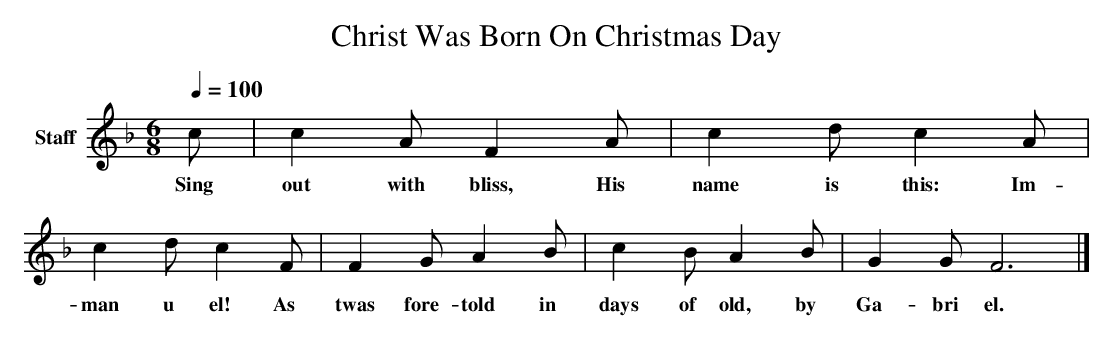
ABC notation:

X:1
T: Christ Was Born On Christmas Day
L: 1/4
M: 6/8
Q: 1/4=100
V: P1 name="Staff"
K: F
[V: P1]  c/ | c A/ F A/ | c d/ c A/ | c d/ c F/ | F G/ A B/ | c B/ A B/ | G G/ F3|]
w: Sing out with bliss, His name is this: Im- man u el! As twas fore- told in days of old, by Ga- bri el.
